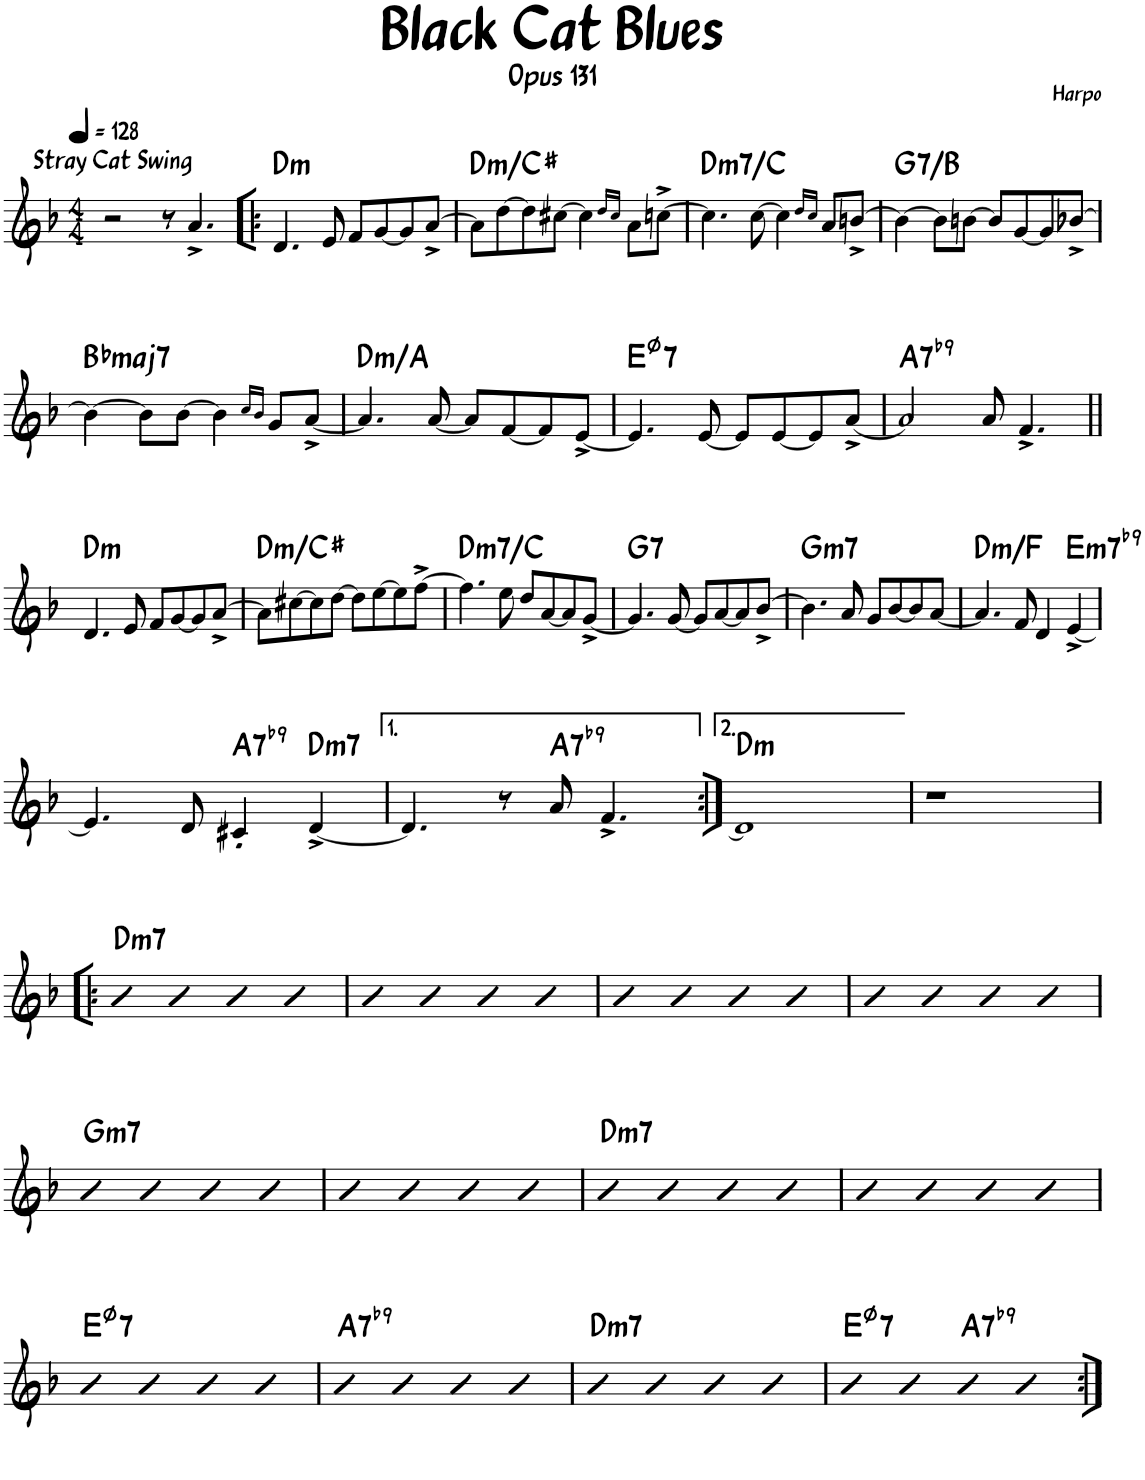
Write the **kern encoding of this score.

**kern	**harte
*part1	*part1
*staff1	*
*I"Piano	*
*I'Pno.	*
*clefG2	*
*k[b-]	*
*M4/4	*
*MM128	*
=1	=1
!LO:TX:a:B:t=Stray Cat Swing	!
2r	.
8r	.
4.a^/	.
=2!|:	=2!|:
!	!LO:H:kt=m
4.d/	D:min
8e/	.
8f/L	.
[8g/	.
8g/]	.
[8a^/J	.
=3	=3
!	!LO:H:kt=m
8a\L]	D:min/7
[8dd\	.
8dd\]	.
[8cc#X\J	.
4cc#\]	.
16qdd/LL	.
16qcc#/JJ	.
8a\L	.
[8ccn^\J	.
=4	=4
!	!LO:H:kt=m7
4.cc\]	D:min7/b7
[8cc\	.
4cc\]	.
16qdd/LL	.
16qcc/JJ	.
8a/L	.
[8bn^/J	.
=5	=5
!	!LO:H:kt=7
4b\_	G:7/3
8b\L]	.
[8bn\J	.
8b/L]	.
[8g/	.
8g/]	.
[8b-X^/J	.
!!LO:LB:g=z
=6	=6
!	!LO:H:kt=maj7
4b-\_	Bb:maj7
8b-\L]	.
[8b-\J	.
4b-\]	.
16qcc/LL	.
16qb-/JJ	.
8g/L	.
[8a^/J	.
=7	=7
!	!LO:H:kt=m
4.a/]	D:min/5
[8a/	.
8a/L]	.
[8f/	.
8f/]	.
[8e^/J	.
=8	=8
!	!LO:H:kt=7
4.e/]	E:hdim7
[8e/	.
8e/L]	.
[8e/	.
8e/]	.
[8a^/J	.
=9	=9
!	!LO:H:kt=7
2a/]	A:7(b9)
8a/	.
4.f^/	.
!!LO:LB:g=z
=10||	=10||
!	!LO:H:kt=m
4.d/	D:min
8e/	.
8f/L	.
[8g/	.
8g/]	.
[8a^/J	.
=11	=11
!	!LO:H:kt=m
8a\L]	D:min/7
[8cc#X\	.
8cc#\]	.
[8dd\J	.
8dd\L]	.
[8ee\	.
8ee\]	.
[8ff^\J	.
=12	=12
!	!LO:H:kt=m7
4.ff\]	D:min7/b7
8ee\	.
8dd/L	.
[8a/	.
8a/]	.
[8g^/J	.
=13	=13
!	!LO:H:kt=7
4.g/]	G:7
[8g/	.
8g/L]	.
[8a/	.
8a/]	.
[8b-^/J	.
=14	=14
!	!LO:H:kt=m7
4.b-\]	G:min7
8a/	.
8g/L	.
[8b-/	.
8b-/]	.
[8a/J	.
=15	=15
!	!LO:H:kt=m
4.a/]	D:min/b3
8f/	.
4d/	.
!	!LO:H:kt=m7
[4e^/	E:min7(b9)
!!LO:LB:g=z
=16	=16
4.e/]	.
8d/	.
!	!LO:H:kt=7
4c#X'/	A:7(b9)
!	!LO:H:kt=m7
[4d^/	D:min7
=17	=17
4.d/]	.
8r	.
!	!LO:H:kt=7
8a/	A:7(b9)
4.f^/	.
=18:|!	=18:|!
!	!LO:H:kt=m
1d	D:min
=19	=19
1r	.
!!LO:LB:g=z
=20!|:	=20!|:
!	!LO:H:kt=m7
4b-	D:min7
4b-	.
4b-	.
4b-	.
=21	=21
4b-	.
4b-	.
4b-	.
4b-	.
=22	=22
4b-	.
4b-	.
4b-	.
4b-	.
=23	=23
4b-	.
4b-	.
4b-	.
4b-	.
!!LO:LB:g=z
=24	=24
!	!LO:H:kt=m7
4b-	G:min7
4b-	.
4b-	.
4b-	.
=25	=25
4b-	.
4b-	.
4b-	.
4b-	.
=26	=26
!	!LO:H:kt=m7
4b-	D:min7
4b-	.
4b-	.
4b-	.
=27	=27
4b-	.
4b-	.
4b-	.
4b-	.
!!LO:LB:g=z
=28	=28
!	!LO:H:kt=7
4b-	E:hdim7
4b-	.
4b-	.
4b-	.
=29	=29
!	!LO:H:kt=7
4b-	A:7(b9)
4b-	.
4b-	.
4b-	.
=30	=30
!	!LO:H:kt=m7
4b-	D:min7
4b-	.
4b-	.
4b-	.
=31	=31
!	!LO:H:kt=7
4b-	E:hdim7
4b-	.
!	!LO:H:kt=7
4b-	A:7(b9)
4b-	.
=:|!	=:|!
*-	*-
